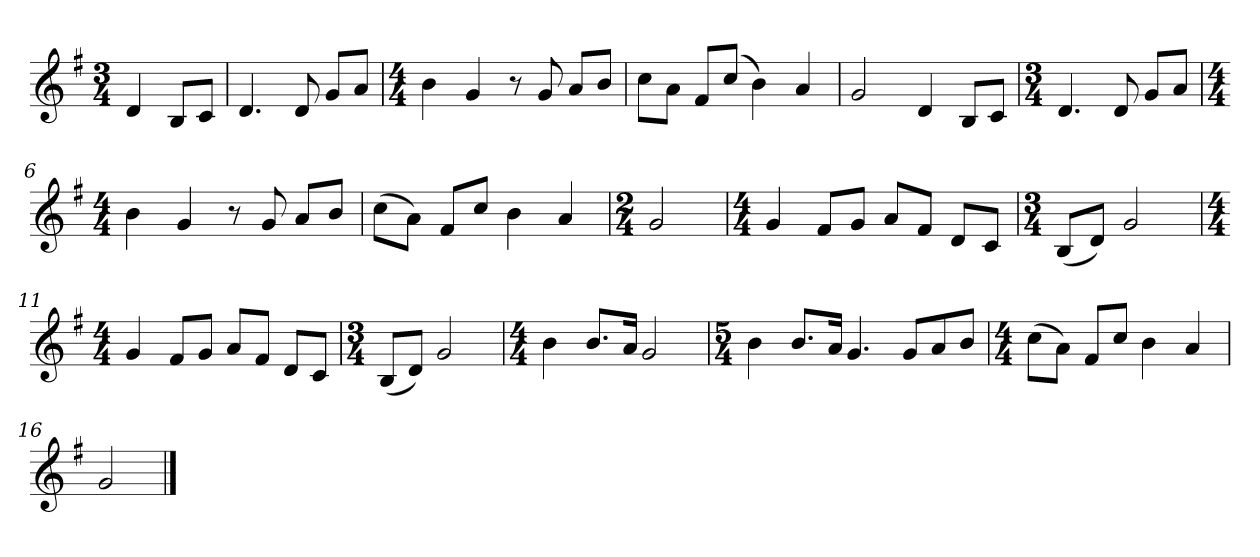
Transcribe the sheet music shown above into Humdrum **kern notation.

**kern
*part1
*staff1
*k[f#]
*M3/4
*MM120
=
4d
8BL
8cJ
=1
4.d
8d
8gL
8aJ
=2
*M4/4
4b
4g
8r
8g
8aL
8bJ
=3
8ccL
8aJ
8f#L
(8ccJ
4b)
4a
=4
2g
4d
8BL
8cJ
=5
*M3/4
4.d
8d
8gL
8aJ
=6
*M4/4
4b
4g
8r
8g
8aL
8bJ
=7
(8ccL
8aJ)
8f#L
8ccJ
4b
4a
=8
*M2/4
2g
=9
*M4/4
4g
8f#L
8gJ
8aL
8f#J
8dL
8cJ
=10
*M3/4
(8BL
8dJ)
2g
=11
*M4/4
4g
8f#L
8gJ
8aL
8f#J
8dL
8cJ
=12
*M3/4
(8BL
8dJ)
2g
=13
*M4/4
4b
8.bL
16aJk
2g
=14
*M5/4
4b
8.bL
16aJk
4.g
8gL
8a
8bJ
=15
*M4/4
(8ccL
8aJ)
8f#L
8ccJ
4b
4a
=16
2g
==
*-
